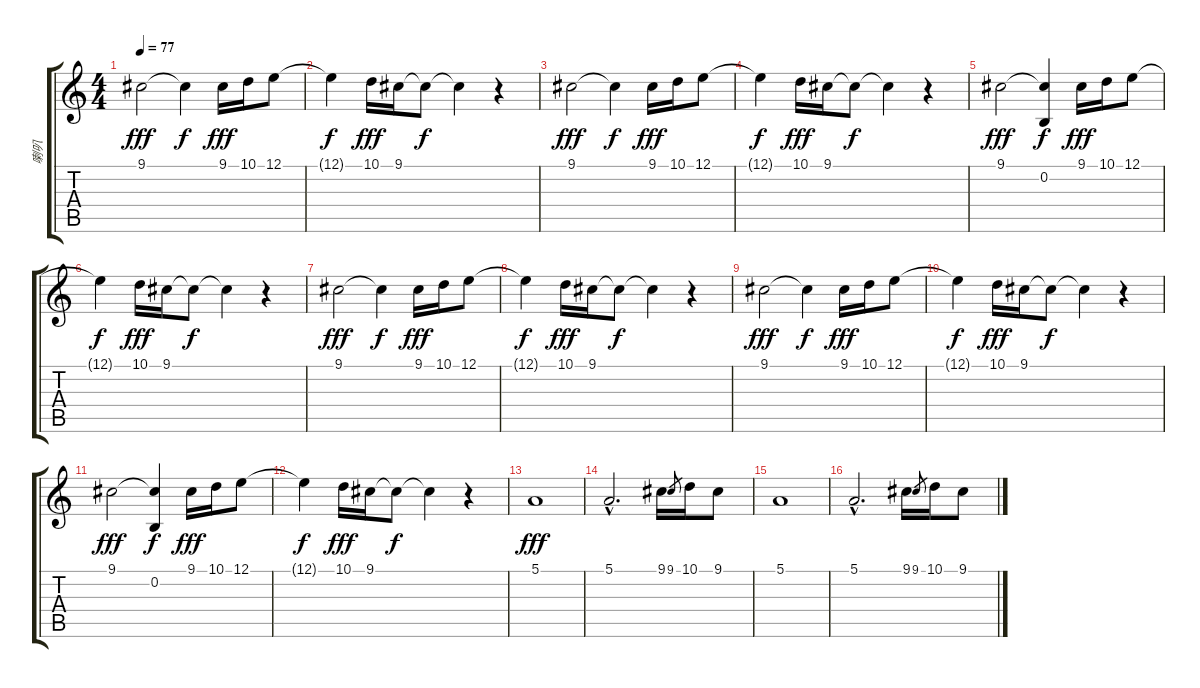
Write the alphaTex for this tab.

\track ("喇叭" "喇叭") {instrument trumpet}
\staff {score tabs}
\tuning (E4 B3 G3 D3 A2 E2) {hide}
\ts (4 4)
\tempo 77
\clef g2
\ks c
9.1.2{dy fff} 9.1{t}.4{dy f} 9.1.16{dy fff} 10.1.16 12.1.8 |
12.1{t}.4{dy f} 10.1.16{dy fff} 9.1.16 9.1{t}.8{dy f} 9.1{t}.4 r.4 |
9.1.2{dy fff} 9.1{t}.4{dy f} 9.1.16{dy fff} 10.1.16 12.1.8 |
12.1{t}.4{dy f} 10.1.16{dy fff} 9.1.16 9.1{t}.8{dy f} 9.1{t}.4 r.4 |
9.1.2{dy fff} (9.1{t} 0.2).4{dy f} 9.1.16{dy fff} 10.1.16 12.1.8 |
12.1{t}.4{dy f} 10.1.16{dy fff} 9.1.16 9.1{t}.8{dy f} 9.1{t}.4 r.4 |
9.1.2{dy fff} 9.1{t}.4{dy f} 9.1.16{dy fff} 10.1.16 12.1.8 |
12.1{t}.4{dy f} 10.1.16{dy fff} 9.1.16 9.1{t}.8{dy f} 9.1{t}.4 r.4 |
9.1.2{dy fff} 9.1{t}.4{dy f} 9.1.16{dy fff} 10.1.16 12.1.8 |
12.1{t}.4{dy f} 10.1.16{dy fff} 9.1.16 9.1{t}.8{dy f} 9.1{t}.4 r.4 |
9.1.2{dy fff} (9.1{t} 0.2).4{dy f} 9.1.16{dy fff} 10.1.16 12.1.8 |
12.1{t}.4{dy f} 10.1.16{dy fff} 9.1.16 9.1{t}.8{dy f} 9.1{t}.4 r.4 |
5.1.1{dy fff} |
5.1{hac}.2{d} 9.1.16 9.1.8{gr} 10.1.16 9.1.8 |
5.1.1 |
5.1{hac}.2{d} 9.1.16 9.1.8{gr} 10.1.16 9.1.8
